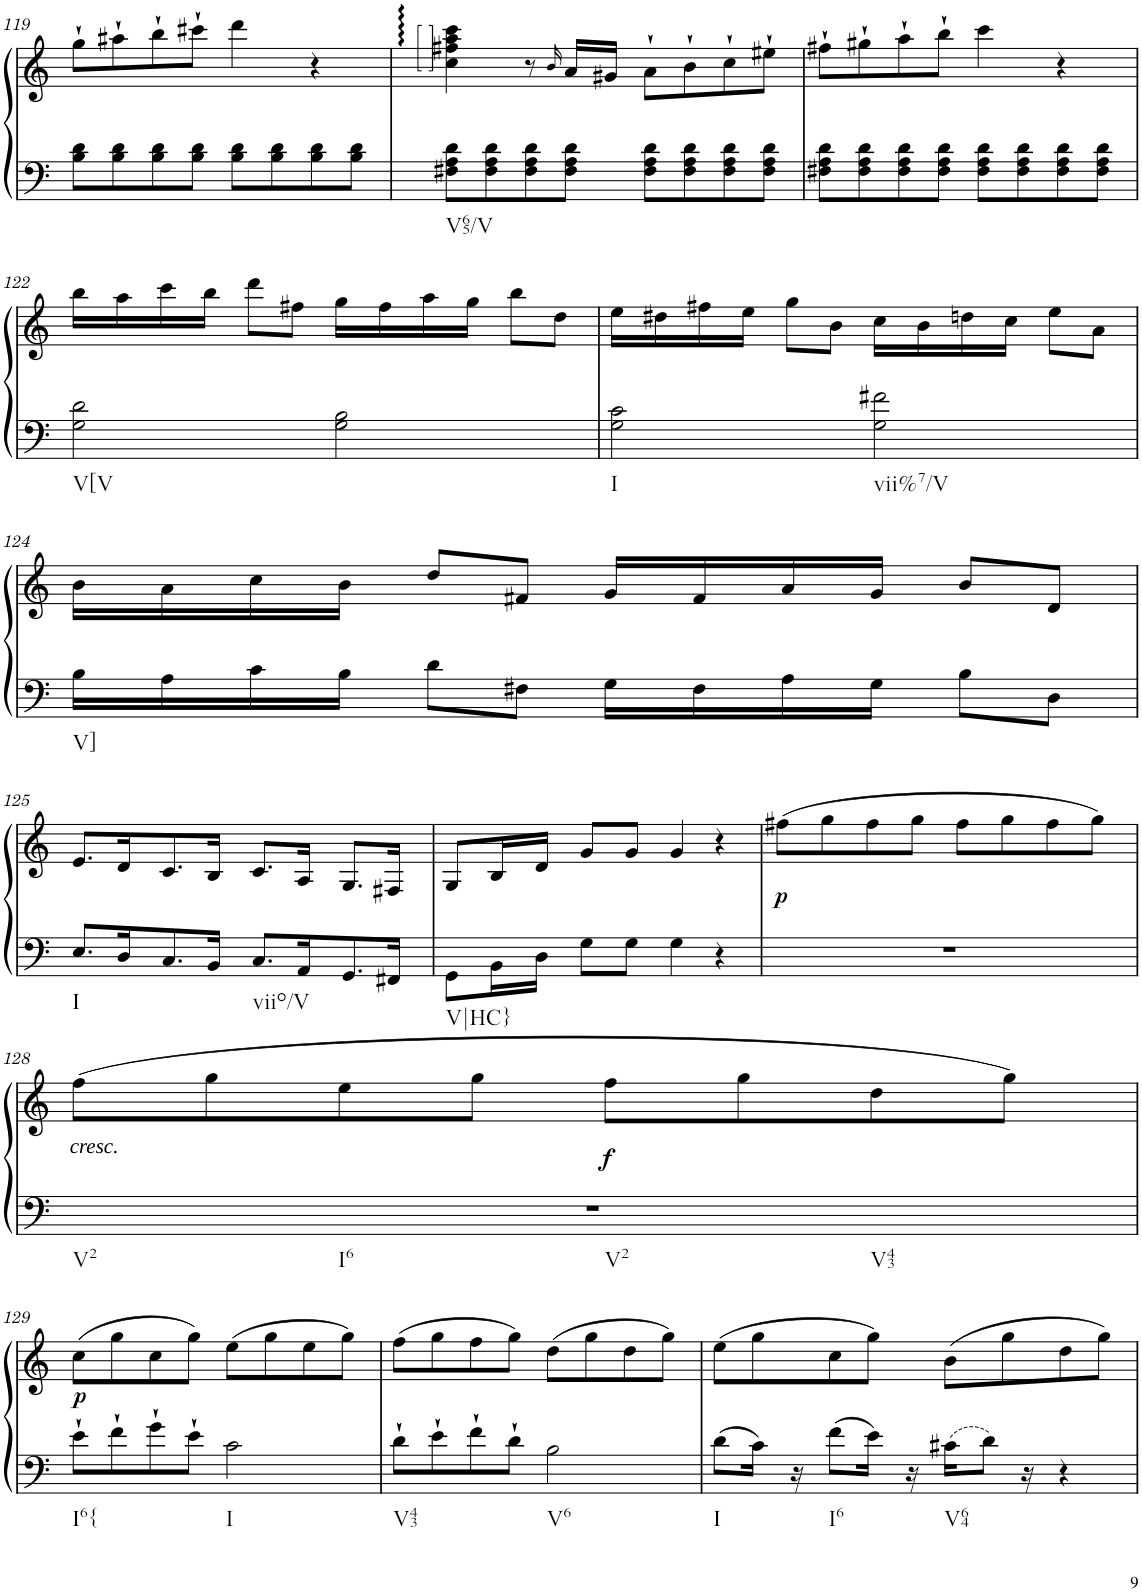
**kern	**kern	**dynam
*part1	*part1	*part1
*staff2	*staff1	*staff1/2
*I"Klavier linke Hand	*	*
!!LO:PB:g=z
*clefF4	*clefG2	*
*k[]	*k[]	*
*M4/4	*M4/4	*
=119	=119	=119
8B\ 8d\L	8gg`\L	.
8B\ 8d\	8aa#X`\	.
8B\ 8d\	8bb`\	.
8B\ 8d\J	8ccc#X`\J	.
8B\ 8d\L	4ddd\	.
8B\ 8d\	.	.
8B\ 8d\	4r	.
8B\ 8d\J	.	.
=120	=120	=120
!LO:TX:b:t=V65/V	!	!
8F#X\ 8A\ 8d\L	4cc\ 4ff#X\ 4aa\ 4ccc\	.
8F#\ 8A\ 8d\	.	.
8F#\ 8A\ 8d\	8r	.
.	16qb/	.
8F#\ 8A\ 8d\J	16a/LL	.
.	16g#X/JJ	.
8F#\ 8A\ 8d\L	8a`\L	.
8F#\ 8A\ 8d\	8b`\	.
8F#\ 8A\ 8d\	8cc`\	.
8F#\ 8A\ 8d\J	8ee#X`\J	.
=121	=121	=121
8F#X\ 8A\ 8d\L	8ff#X`\L	.
8F#\ 8A\ 8d\	8gg#X`\	.
8F#\ 8A\ 8d\	8aa`\	.
8F#\ 8A\ 8d\J	8bb`\J	.
8F#\ 8A\ 8d\L	4ccc\	.
8F#\ 8A\ 8d\	.	.
8F#\ 8A\ 8d\	4r	.
8F#\ 8A\ 8d\J	.	.
!!LO:LB:g=z
=122	=122	=122
!LO:TX:b:t=V[V	!	!
2G\ 2d\	16bb\LL	.
.	16aa\	.
.	16ccc\	.
.	16bb\JJ	.
.	8ddd\L	.
.	8ff#X\J	.
2G\ 2B\	16gg\LL	.
.	16ff#\	.
.	16aa\	.
.	16gg\JJ	.
.	8bb\L	.
.	8dd\J	.
=123	=123	=123
!LO:TX:b:t=I	!	!
2G\ 2c\	16ee\LL	.
.	16dd#X\	.
.	16ff#X\	.
.	16ee\JJ	.
.	8gg\L	.
.	8b\J	.
!LO:TX:b:t=vii%7/V	!	!
2G\ 2f#X\	16cc\LL	.
.	16b\	.
.	16ddn\	.
.	16cc\JJ	.
.	8ee\L	.
.	8a\J	.
!!LO:LB:g=z
=124	=124	=124
!LO:TX:b:t=V]	!	!
16B\LL	16b\LL	.
16A\	16a\	.
16c\	16cc\	.
16B\JJ	16b\JJ	.
8d\L	8dd/L	.
8F#X\J	8f#X/J	.
16G\LL	16g/LL	.
16F#\	16f#/	.
16A\	16a/	.
16G\JJ	16g/JJ	.
8B\L	8b/L	.
8D\J	8d/J	.
!!LO:LB:g=z
=125	=125	=125
!LO:TX:b:t=I	!	!
8.E/L	8.e/L	.
16D/K	16d/K	.
8.C/	8.c/	.
16BB/Jk	16B/Jk	.
!LO:TX:b:t=viio/V	!	!
8.C/L	8.c/L	.
16AA/K	16A/Jk	.
8.GG/	8.G/L	.
16FF#X/Jk	16F#X/Jk	.
=126	=126	=126
!LO:TX:b:t=V|HC}	!	!
8GG\L	8G/L	.
16BB\L	16B/L	.
16D\JJ	16d/JJ	.
8G\L	8g/L	.
8G\J	8g/J	.
4G\	4g/	.
4r	4r	.
=127	=127	=127
!	!	!LO:DY:b
1r	(8ff#X\L	p
.	8gg\	.
.	8ff#\	.
.	8gg\J	.
.	8ff#\L	.
.	8gg\	.
.	8ff#\	.
.	8gg\J)	.
!!LO:LB:g=z
=128	=128	=128
!	!LO:TX:b:i:t=cresc.	!
!LO:TX:b:t=V2	!	!
!LO:TX:b:t=I6	!	!
!LO:TX:b:t=V2	!	!
!LO:TX:b:t=V43	!	!
1r	(8ff\L	.
.	8gg\	.
.	8ee\	.
.	8gg\J	.
!	!	!LO:DY:b
.	8ff\L	f
.	8gg\	.
.	8dd\	.
.	8gg\J)	.
!!LO:LB:g=z
=129	=129	=129
!LO:TX:b:t=I6{	!	!
!	!	!LO:DY:b
8e`\L	(8cc\L	p
8f`\	8gg\	.
8g`\	8cc\	.
8e`\J	8gg\J)	.
!LO:TX:b:t=I	!	!
2c\	(8ee\L	.
.	8gg\	.
.	8ee\	.
.	8gg\J)	.
=130	=130	=130
!LO:TX:b:t=V43	!	!
8d`\L	(8ff\L	.
8e`\	8gg\	.
8f`\	8ff\	.
8d`\J	8gg\J)	.
!LO:TX:b:t=V6	!	!
2B\	(8dd\L	.
.	8gg\	.
.	8dd\	.
.	8gg\J)	.
=131	=131	=131
!LO:TX:b:t=I	!	!
8d\L	(8ee\L	.
16c\Jk	8gg\	.
16r	.	.
!LO:TX:b:t=I6	!	!
8f\L	8cc\	.
16e\Jk	8gg\J)	.
16r	.	.
!LO:TX:b:t=V64	!	!
16c#X\KL	(8b\L	.
8d\J	.	.
.	8gg\	.
16r	.	.
4r	8dd\	.
.	8gg\J)	.
=	=	=
*-	*-	*-
